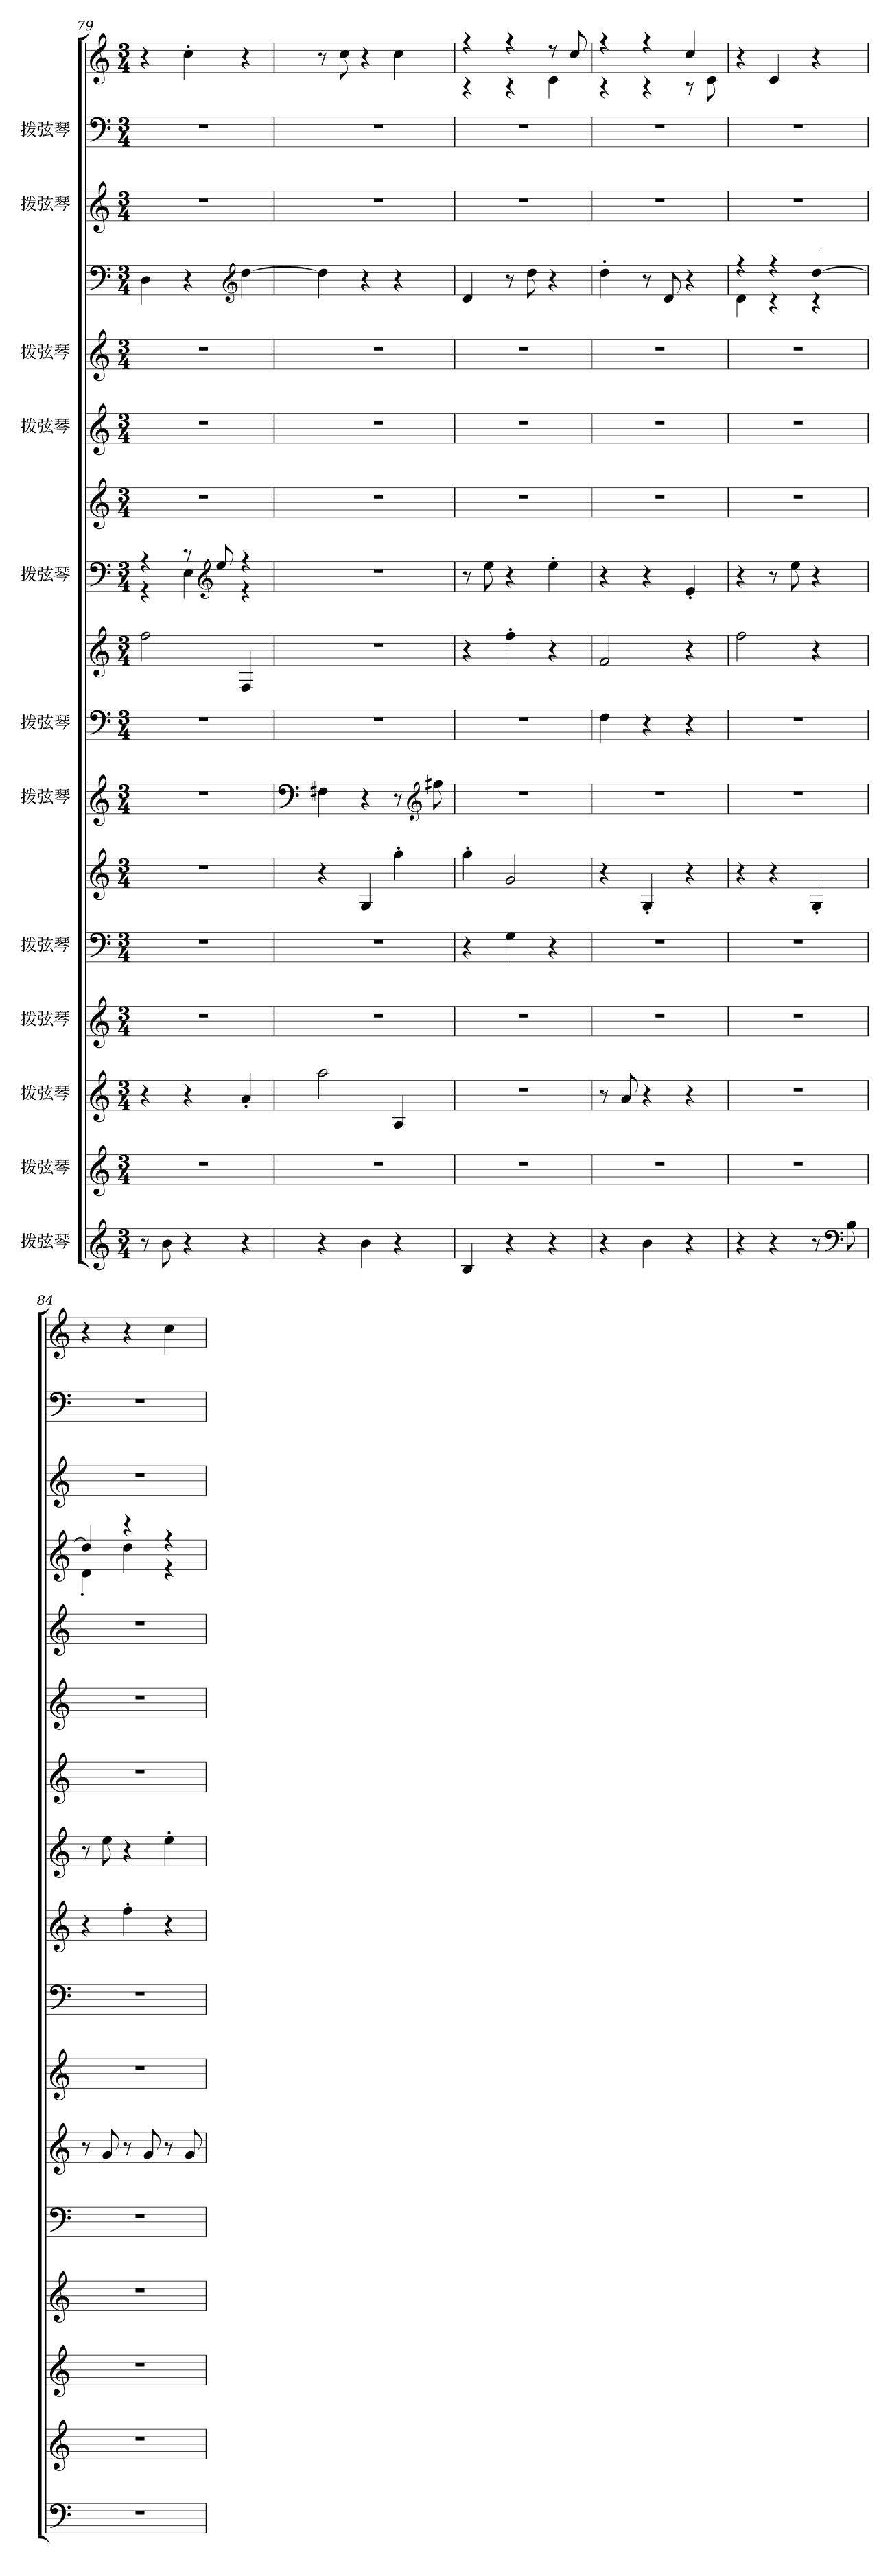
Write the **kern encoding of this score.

**kern	**kern	**kern	**kern	**kern	**kern	**kern	**kern	**kern	**kern	**kern	**kern	**kern	**kern	**kern	**kern	**kern
*part12	*part11	*part10	*part9	*part8	*part8	*part7	*part6	*part6	*part5	*part5	*part4	*part3	*part3	*part2	*part1	*part1
*staff17	*staff16	*staff15	*staff14	*staff13	*staff12	*staff11	*staff10	*staff9	*staff8	*staff7	*staff6	*staff5	*staff4	*staff3	*staff2	*staff1
*I"拨弦琴	*I"拨弦琴	*I"拨弦琴	*I"拨弦琴	*I"拨弦琴	*	*I"拨弦琴	*I"拨弦琴	*	*I"拨弦琴	*	*I"拨弦琴	*I"拨弦琴	*	*I"拨弦琴	*I"拨弦琴	*
!!LO:PB:g=z
*clefG2	*clefG2	*clefG2	*clefG2	*clefF4	*clefG2	*clefG2	*clefF4	*clefG2	*clefF4	*clefG2	*clefG2	*clefG2	*clefF4	*clefG2	*clefF4	*clefG2
*k[]	*k[]	*k[]	*k[]	*k[]	*k[]	*k[]	*k[]	*k[]	*k[]	*k[]	*k[]	*k[]	*k[]	*k[]	*k[]	*k[]
*M3/4	*M3/4	*M3/4	*M3/4	*M3/4	*M3/4	*M3/4	*M3/4	*M3/4	*M3/4	*M3/4	*M3/4	*M3/4	*M3/4	*M3/4	*M3/4	*M3/4
=79	=79	=79	=79	=79	=79	=79	=79	=79	=79	=79	=79	=79	=79	=79	=79	=79
*	*	*	*	*	*	*	*	*	*^	*	*	*	*	*	*	*
8r	2.r	4r	2.r	2.r	2.r	2.r	2.r	2ff\	4r	4r	2.r	2.r	2.r	4D\	2.r	2.r	4r
8b\	.	.	.	.	.	.	.	.	.	.	.	.	.	.	.	.	.
4r	.	4r	.	.	.	.	.	.	8r	4E\	.	.	.	4r	.	.	4cc'\
*	*	*	*	*	*	*	*	*	*clefG2	*	*	*	*	*	*	*	*
.	.	.	.	.	.	.	.	.	8ee/	.	.	.	.	.	.	.	.
*	*	*	*	*	*	*	*	*	*	*	*	*	*	*clefG2	*	*	*
4r	.	4a'/	.	.	.	.	.	4F/	4r	4r	.	.	.	[4dd\	.	.	4r
*	*	*	*	*	*	*	*	*	*v	*v	*	*	*	*	*	*	*
=80	=80	=80	=80	=80	=80	=80	=80	=80	=80	=80	=80	=80	=80	=80	=80	=80
*	*	*	*	*	*	*clefF4	*	*	*	*	*	*	*	*	*	*
4r	2.r	2aa\	2.r	2.r	4r	4F#X\	2.r	2.r	2.r	2.r	2.r	2.r	4dd\]	2.r	2.r	8r
.	.	.	.	.	.	.	.	.	.	.	.	.	.	.	.	8cc\
4b\	.	.	.	.	4G/	4r	.	.	.	.	.	.	4r	.	.	4r
4r	.	4A/	.	.	4gg'\	8r	.	.	.	.	.	.	4r	.	.	4cc\
*	*	*	*	*	*	*clefG2	*	*	*	*	*	*	*	*	*	*
.	.	.	.	.	.	8ff#X\	.	.	.	.	.	.	.	.	.	.
=81	=81	=81	=81	=81	=81	=81	=81	=81	=81	=81	=81	=81	=81	=81	=81	=81
*	*	*	*	*	*	*	*	*	*	*	*	*	*	*	*	*^
4B/	2.r	2.r	2.r	4r	4gg'\	2.r	2.r	4r	8r	2.r	2.r	2.r	4d/	2.r	2.r	4r	4r
.	.	.	.	.	.	.	.	.	8ee\	.	.	.	.	.	.	.	.
4r	.	.	.	4G\	2g/	.	.	4ff'\	4r	.	.	.	8r	.	.	4r	4r
.	.	.	.	.	.	.	.	.	.	.	.	.	8dd\	.	.	.	.
4r	.	.	.	4r	.	.	.	4r	4ee'\	.	.	.	4r	.	.	8r	4c\
.	.	.	.	.	.	.	.	.	.	.	.	.	.	.	.	8cc/	.
=82	=82	=82	=82	=82	=82	=82	=82	=82	=82	=82	=82	=82	=82	=82	=82	=82	=82
4r	2.r	8r	2.r	2.r	4r	2.r	4F\	2f/	4r	2.r	2.r	2.r	4dd'\	2.r	2.r	4r	4r
.	.	8a/	.	.	.	.	.	.	.	.	.	.	.	.	.	.	.
4b\	.	4r	.	.	4G'/	.	4r	.	4r	.	.	.	8r	.	.	4r	4r
.	.	.	.	.	.	.	.	.	.	.	.	.	8d/	.	.	.	.
4r	.	4r	.	.	4r	.	4r	4r	4e'/	.	.	.	4r	.	.	4cc/	8r
.	.	.	.	.	.	.	.	.	.	.	.	.	.	.	.	.	8c\
*	*	*	*	*	*	*	*	*	*	*	*	*	*	*	*	*v	*v
=83	=83	=83	=83	=83	=83	=83	=83	=83	=83	=83	=83	=83	=83	=83	=83	=83
*	*	*	*	*	*	*	*	*	*	*	*	*	*^	*	*	*
4r	2.r	2.r	2.r	2.r	4r	2.r	2.r	2ff\	4r	2.r	2.r	2.r	4r	4d\	2.r	2.r	4r
4r	.	.	.	.	4r	.	.	.	8r	.	.	.	4r	4r	.	.	4c/
.	.	.	.	.	.	.	.	.	8ee\	.	.	.	.	.	.	.	.
8r	.	.	.	.	4G'/	.	.	4r	4r	.	.	.	[4dd/	4r	.	.	4r
*clefF4	*	*	*	*	*	*	*	*	*	*	*	*	*	*	*	*	*
8B\	.	.	.	.	.	.	.	.	.	.	.	.	.	.	.	.	.
!!LO:PB:g=z
=84	=84	=84	=84	=84	=84	=84	=84	=84	=84	=84	=84	=84	=84	=84	=84	=84	=84
2.r	2.r	2.r	2.r	2.r	8r	2.r	2.r	4r	8r	2.r	2.r	2.r	4dd/]	4d'\	2.r	2.r	4r
.	.	.	.	.	8g/	.	.	.	8ee\	.	.	.	.	.	.	.	.
.	.	.	.	.	8r	.	.	4ff'\	4r	.	.	.	4r	4dd\	.	.	4r
.	.	.	.	.	8g/	.	.	.	.	.	.	.	.	.	.	.	.
.	.	.	.	.	8r	.	.	4r	4ee'\	.	.	.	4r	4r	.	.	4cc\
.	.	.	.	.	8g/	.	.	.	.	.	.	.	.	.	.	.	.
*	*	*	*	*	*	*	*	*	*	*	*	*	*v	*v	*	*	*
=	=	=	=	=	=	=	=	=	=	=	=	=	=	=	=	=
*-	*-	*-	*-	*-	*-	*-	*-	*-	*-	*-	*-	*-	*-	*-	*-	*-
